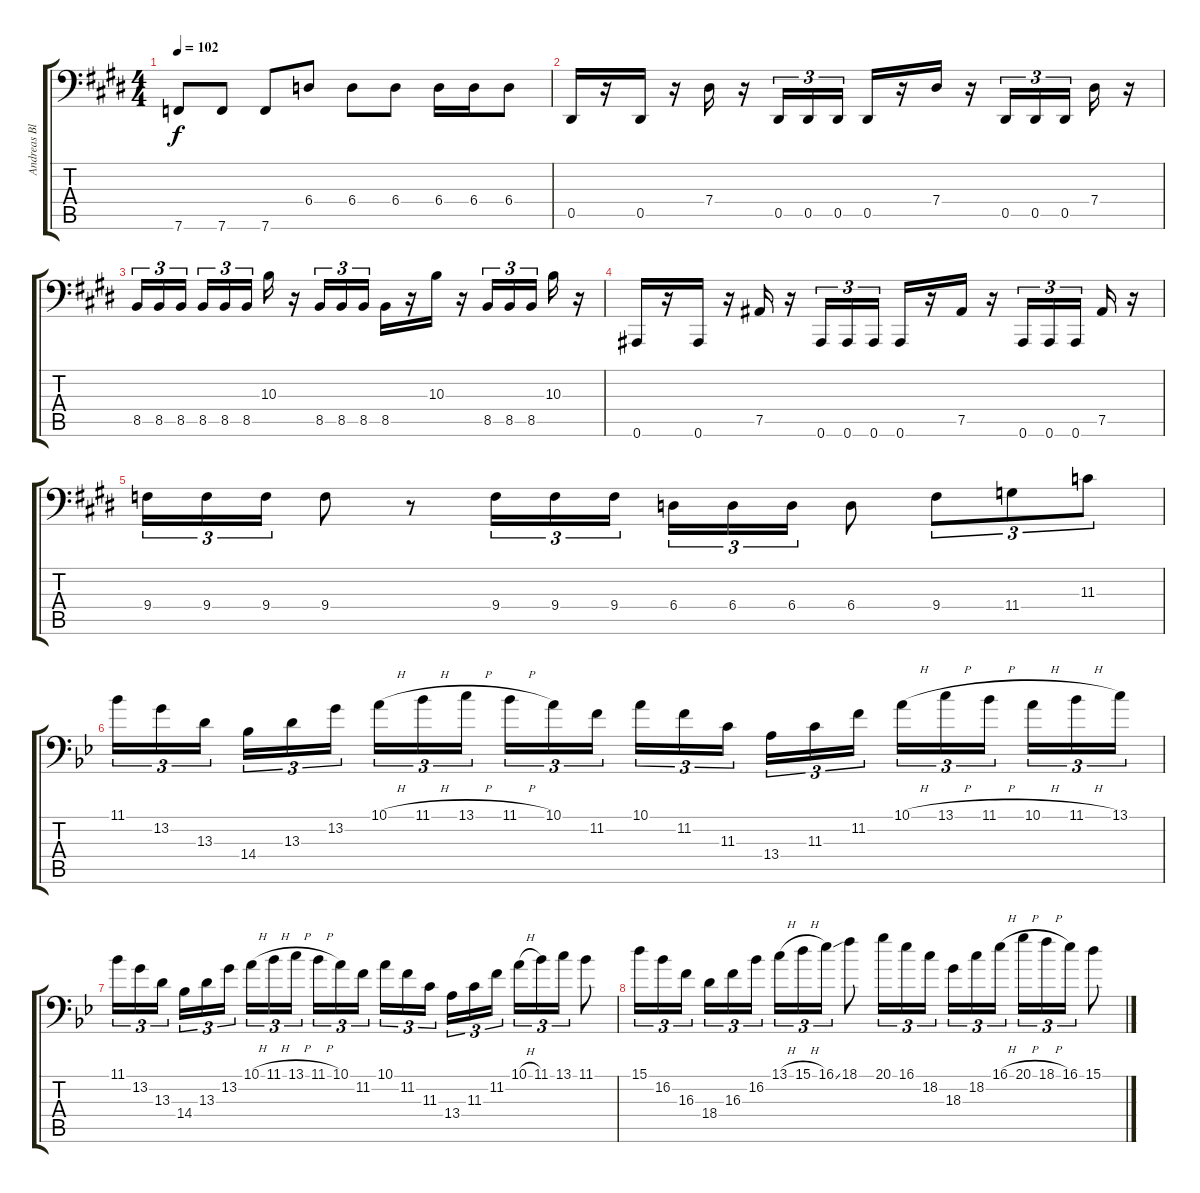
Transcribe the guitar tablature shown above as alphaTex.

\track ("Andreas Blomqvist" "Andreas Bl") {instrument electricbasspick}
\staff {score tabs}
\tuning (B2 Gb2 Db2 Ab1 Eb1 Bb0) {hide}
\ts (4 4)
\tempo 102
\clef f4
\ks c#minor
7.6.8{dy f} 7.6.8 7.6.8 6.4.8 6.4.8 6.4.8 6.4.16 6.4.16 6.4.8 |
0.5.16 r.16 0.5.16 r.16 7.4.16 r.16 0.5.16{tu (3 2)} 0.5.16{tu (3 2)} 0.5.16{tu (3 2)} 0.5.16 r.16 7.4.16 r.16 0.5.16{tu (3 2)} 0.5.16{tu (3 2)} 0.5.16{tu (3 2)} 7.4.16 r.16 |
8.5.16{tu (3 2)} 8.5.16{tu (3 2)} 8.5.16{tu (3 2)} 8.5.16{tu (3 2)} 8.5.16{tu (3 2)} 8.5.16{tu (3 2)} 10.3.16 r.16 8.5.16{tu (3 2)} 8.5.16{tu (3 2)} 8.5.16{tu (3 2)} 8.5.16 r.16 10.3.16 r.16 8.5.16{tu (3 2)} 8.5.16{tu (3 2)} 8.5.16{tu (3 2)} 10.3.16 r.16 |
0.6.16 r.16 0.6.16 r.16 7.5.16 r.16 0.6.16{tu (3 2)} 0.6.16{tu (3 2)} 0.6.16{tu (3 2)} 0.6.16 r.16 7.5.16 r.16 0.6.16{tu (3 2)} 0.6.16{tu (3 2)} 0.6.16{tu (3 2)} 7.5.16 r.16 |
9.4.16{tu (3 2)} 9.4.16{tu (3 2)} 9.4.16{tu (3 2)} 9.4.8 r.8 9.4.16{tu (3 2)} 9.4.16{tu (3 2)} 9.4.16{tu (3 2)} 6.4.16{tu (3 2)} 6.4.16{tu (3 2)} 6.4.16{tu (3 2)} 6.4.8 9.4.8{tu (3 2)} 11.4.8{tu (3 2)} 11.3.8{tu (3 2)} |
\ks gminor
11.1.16{tu (3 2)} 13.2.16{tu (3 2)} 13.3.16{tu (3 2)} 14.4.16{tu (3 2)} 13.3.16{tu (3 2)} 13.2.16{tu (3 2)} 10.1{h}.16{tu (3 2)} 11.1{h}.16{tu (3 2)} 13.1{h}.16{tu (3 2)} 11.1{h}.16{tu (3 2)} 10.1.16{tu (3 2)} 11.2.16{tu (3 2)} 10.1.16{tu (3 2)} 11.2.16{tu (3 2)} 11.3.16{tu (3 2)} 13.4.16{tu (3 2)} 11.3.16{tu (3 2)} 11.2.16{tu (3 2)} 10.1{h}.16{tu (3 2)} 13.1{h}.16{tu (3 2)} 11.1{h}.16{tu (3 2)} 10.1{h}.16{tu (3 2)} 11.1{h}.16{tu (3 2)} 13.1.16{tu (3 2)} |
11.1.16{tu (3 2)} 13.2.16{tu (3 2)} 13.3.16{tu (3 2)} 14.4.16{tu (3 2)} 13.3.16{tu (3 2)} 13.2.16{tu (3 2)} 10.1{h}.16{tu (3 2)} 11.1{h}.16{tu (3 2)} 13.1{h}.16{tu (3 2)} 11.1{h}.16{tu (3 2)} 10.1.16{tu (3 2)} 11.2.16{tu (3 2)} 10.1.16{tu (3 2)} 11.2.16{tu (3 2)} 11.3.16{tu (3 2)} 13.4.16{tu (3 2)} 11.3.16{tu (3 2)} 11.2.16{tu (3 2)} 10.1{h}.16{tu (3 2)} 11.1.16{tu (3 2)} 13.1.16{tu (3 2)} 11.1.8 |
15.1.16{tu (3 2)} 16.2.16{tu (3 2)} 16.3.16{tu (3 2)} 18.4.16{tu (3 2)} 16.3.16{tu (3 2)} 16.2.16{tu (3 2)} 13.1{h}.16{tu (3 2)} 15.1{h}.16{tu (3 2)} 16.1{ss}.16{tu (3 2)} 18.1.8 20.1.16{tu (3 2)} 16.1.16{tu (3 2)} 18.2.16{tu (3 2)} 18.3.16{tu (3 2)} 18.2.16{tu (3 2)} 16.1{h}.16{tu (3 2)} 20.1{h}.16{tu (3 2)} 18.1{h}.16{tu (3 2)} 16.1.16{tu (3 2)} 15.1.8
